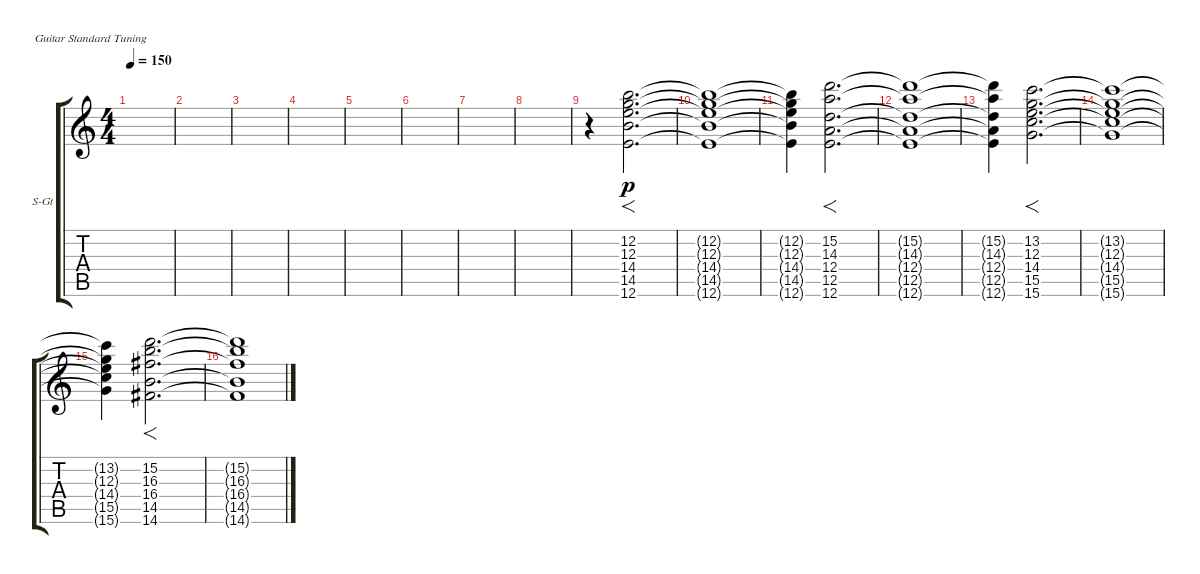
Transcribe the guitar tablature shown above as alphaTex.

\defaultSystemsLayout 4
\bracketExtendMode groupsimilarinstruments
\firstSystemTrackNameOrientation horizontal
\otherSystemsTrackNameOrientation horizontal
\track ("А. Андреев (Клавиши)" "S-Gt") {instrument acousticguitarsteel}
\staff {score tabs}
\tuning (E4 B3 G3 D3 A2 E2)
\ts (4 4)
\tempo 150
\clef g2
\ks c
|
|
|
|
|
|
|
|
r.4 (12.2 12.3 14.4 14.5 12.6).2{f d dy p} |
(12.2{t} 12.3{t} 14.4{t} 14.5{t} 12.6{t}).1 |
(12.2{t} 12.3{t} 14.4{t} 14.5{t} 12.6{t}).4 (15.2 14.3 12.4 12.5 12.6).2{f d} |
(15.2{t} 14.3{t} 12.4{t} 12.5{t} 12.6{t}).1 |
(15.2{t} 14.3{t} 12.4{t} 12.5{t} 12.6{t}).4 (13.2 12.3 14.4 15.5 15.6).2{f d} |
(13.2{t} 12.3{t} 14.4{t} 15.5{t} 15.6{t}).1 |
(13.2{t} 12.3{t} 14.4{t} 15.5{t} 15.6{t}).4 (15.2 16.3 16.4 14.5 14.6).2{f d} |
(15.2{t} 16.3{t} 16.4{t} 14.5{t} 14.6{t}).1
